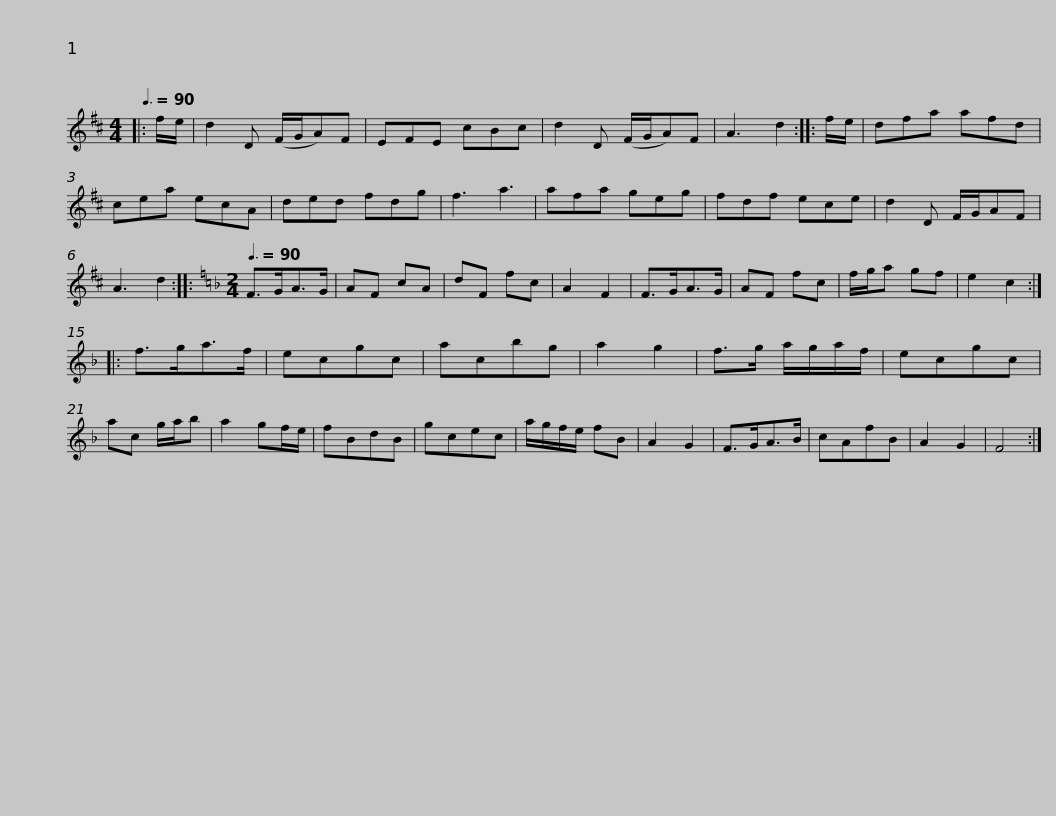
X:1
L:1/8
Q:3/8=90
M:4/4
I:linebreak $
K:D
V:1 treble
V:1
|: f/e/ | d2 D (F/G/A)F | EFE cBc | d2 D (F/G/A)F | A3 d2 :: %5
 f/e/ | dfa afd | cea ecA |$ ded fdg | f3 a3 | %10
 afa geg | fdf ece | d2 D F/G/AF | A3 d2 ::[K:F][M:2/4][Q:3/8=90] F>GA>G | %15
 AF cA |$ dF fc | A2 F2 | F>GA>G | AF fc | %20
 f/g/a gf | e2 c2 :: f>ga>f | ecgc | acbg | %25
 a2 g2 |$ f>g a/g/a/f/ | ecgc | ac g/a/b | a2 gf/e/ | %30
 fBdB | gcec | a/g/f/e/ fB | A2 G2 | F>GA>B |$ %35
 cAfB | A2 G2 | F4 :| %38
